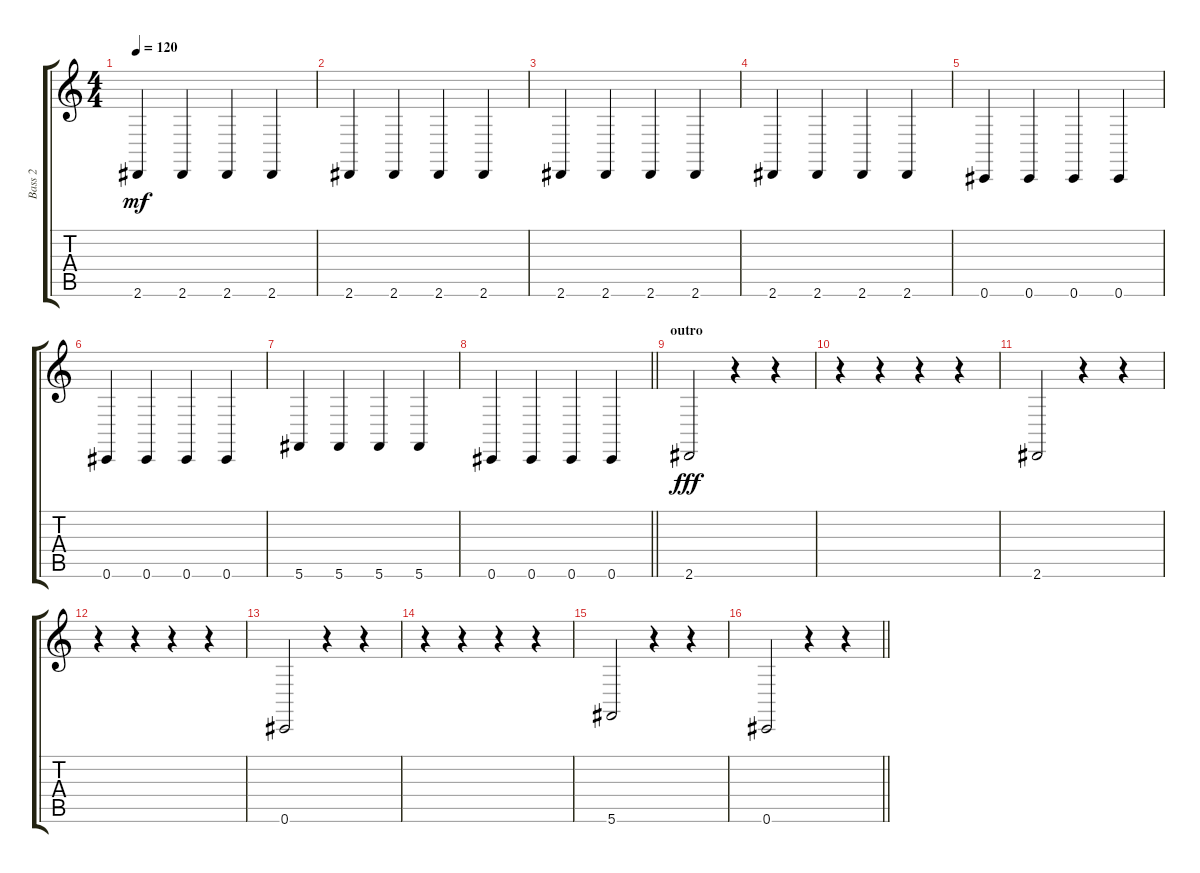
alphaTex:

\track ("Bass 2" "Bass 2") {instrument lead2sawtooth}
\staff {score tabs}
\tuning (E4 B3 G3 D3 A2 Db2) {hide}
\ts (4 4)
\tempo 120
\clef g2
\ks c
2.6.4{dy mf} 2.6.4 2.6.4 2.6.4 |
2.6.4 2.6.4 2.6.4 2.6.4 |
2.6.4 2.6.4 2.6.4 2.6.4 |
2.6.4 2.6.4 2.6.4 2.6.4 |
0.6.4 0.6.4 0.6.4 0.6.4 |
0.6.4 0.6.4 0.6.4 0.6.4 |
5.6.4 5.6.4 5.6.4 5.6.4 |
\barLineRight lightlight
0.6.4 0.6.4 0.6.4 0.6.4 |
\section ("" "outro")
2.6.2{dy fff} r.4 r.4 |
r.4 r.4 r.4 r.4 |
2.6.2 r.4 r.4 |
r.4 r.4 r.4 r.4 |
0.6.2 r.4 r.4 |
r.4 r.4 r.4 r.4 |
5.6.2 r.4 r.4 |
\barLineRight lightlight
0.6.2 r.4 r.4
